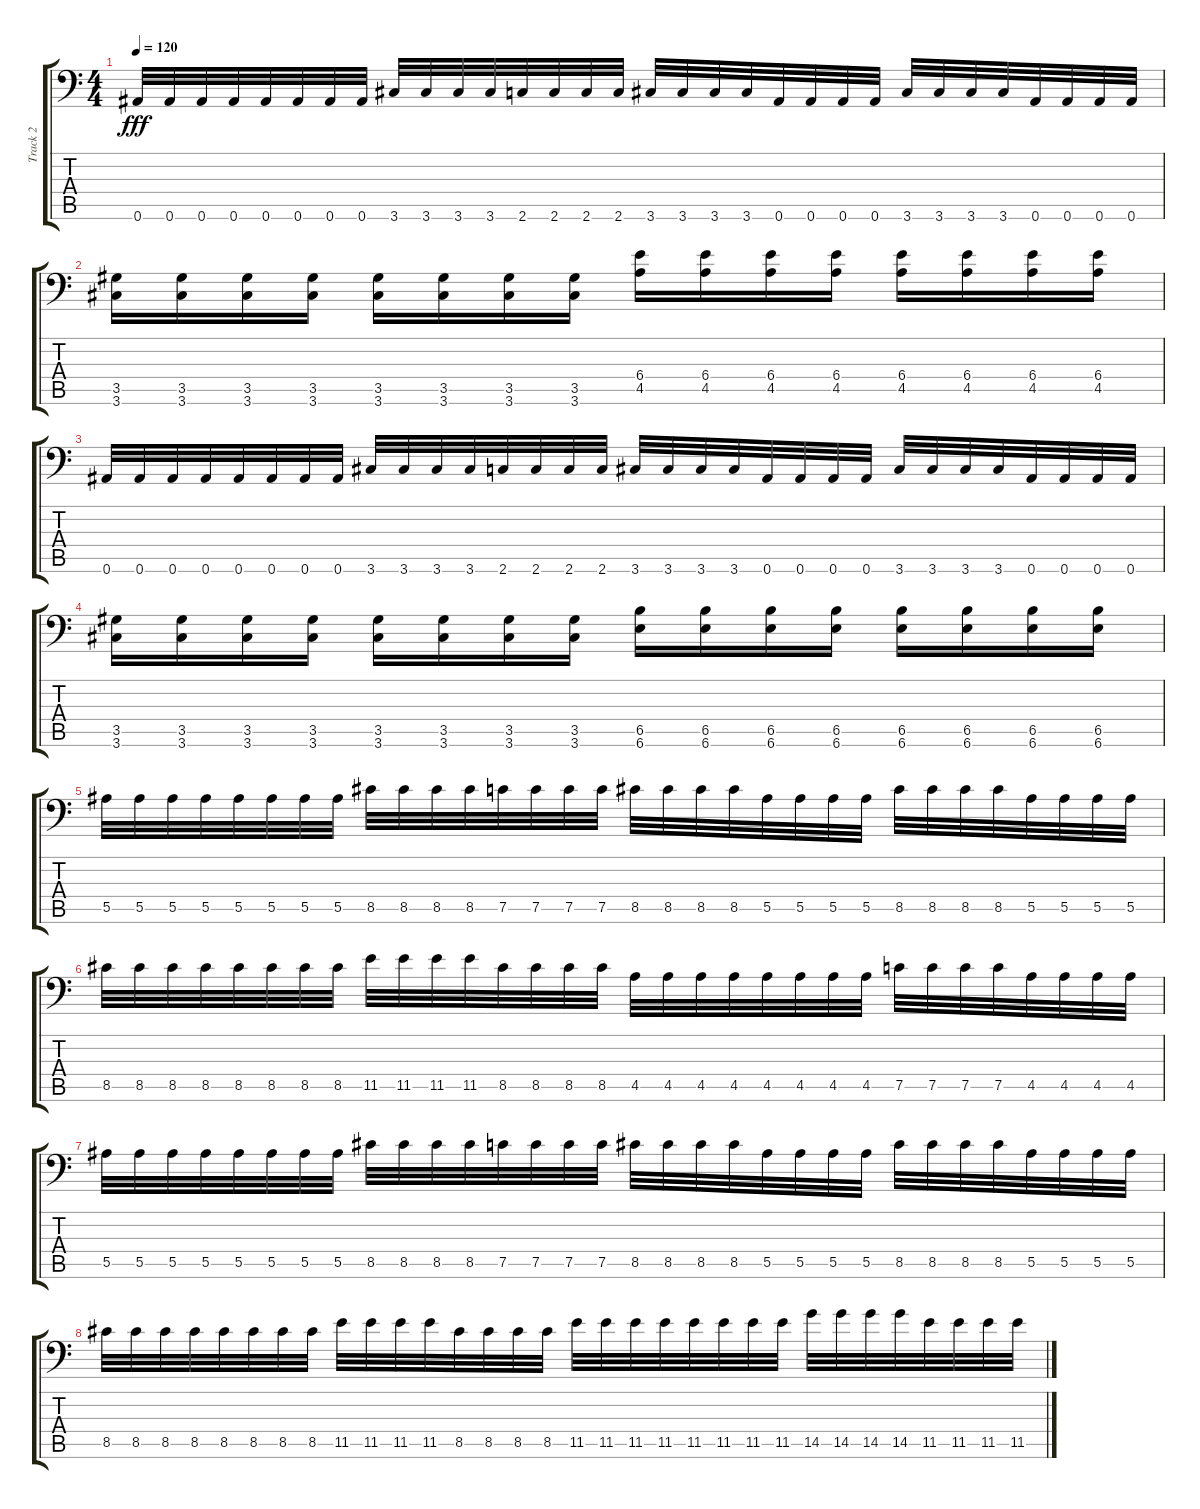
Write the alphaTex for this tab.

\track ("Track 2" "Track 2") {instrument distortionguitar}
\staff {score tabs}
\tuning (C4 G3 Eb3 Bb2 F2 Bb1) {hide}
\ts (4 4)
\tempo 120
\clef f4
\ks c
0.6.32{dy fff} 0.6.32 0.6.32 0.6.32 0.6.32 0.6.32 0.6.32 0.6.32 3.6.32 3.6.32 3.6.32 3.6.32 2.6.32 2.6.32 2.6.32 2.6.32 3.6.32 3.6.32 3.6.32 3.6.32 0.6.32 0.6.32 0.6.32 0.6.32 3.6.32 3.6.32 3.6.32 3.6.32 0.6.32 0.6.32 0.6.32 0.6.32 |
(3.5 3.6).16 (3.5 3.6).16 (3.5 3.6).16 (3.5 3.6).16 (3.5 3.6).16 (3.5 3.6).16 (3.5 3.6).16 (3.5 3.6).16 (6.4 4.5).16 (6.4 4.5).16 (6.4 4.5).16 (6.4 4.5).16 (6.4 4.5).16 (6.4 4.5).16 (6.4 4.5).16 (6.4 4.5).16 |
0.6.32 0.6.32 0.6.32 0.6.32 0.6.32 0.6.32 0.6.32 0.6.32 3.6.32 3.6.32 3.6.32 3.6.32 2.6.32 2.6.32 2.6.32 2.6.32 3.6.32 3.6.32 3.6.32 3.6.32 0.6.32 0.6.32 0.6.32 0.6.32 3.6.32 3.6.32 3.6.32 3.6.32 0.6.32 0.6.32 0.6.32 0.6.32 |
(3.5 3.6).16 (3.5 3.6).16 (3.5 3.6).16 (3.5 3.6).16 (3.5 3.6).16 (3.5 3.6).16 (3.5 3.6).16 (3.5 3.6).16 (6.5 6.6).16 (6.5 6.6).16 (6.5 6.6).16 (6.5 6.6).16 (6.5 6.6).16 (6.5 6.6).16 (6.5 6.6).16 (6.5 6.6).16 |
5.5.32 5.5.32 5.5.32 5.5.32 5.5.32 5.5.32 5.5.32 5.5.32 8.5.32 8.5.32 8.5.32 8.5.32 7.5.32 7.5.32 7.5.32 7.5.32 8.5.32 8.5.32 8.5.32 8.5.32 5.5.32 5.5.32 5.5.32 5.5.32 8.5.32 8.5.32 8.5.32 8.5.32 5.5.32 5.5.32 5.5.32 5.5.32 |
8.5.32 8.5.32 8.5.32 8.5.32 8.5.32 8.5.32 8.5.32 8.5.32 11.5.32 11.5.32 11.5.32 11.5.32 8.5.32 8.5.32 8.5.32 8.5.32 4.5.32 4.5.32 4.5.32 4.5.32 4.5.32 4.5.32 4.5.32 4.5.32 7.5.32 7.5.32 7.5.32 7.5.32 4.5.32 4.5.32 4.5.32 4.5.32 |
5.5.32 5.5.32 5.5.32 5.5.32 5.5.32 5.5.32 5.5.32 5.5.32 8.5.32 8.5.32 8.5.32 8.5.32 7.5.32 7.5.32 7.5.32 7.5.32 8.5.32 8.5.32 8.5.32 8.5.32 5.5.32 5.5.32 5.5.32 5.5.32 8.5.32 8.5.32 8.5.32 8.5.32 5.5.32 5.5.32 5.5.32 5.5.32 |
8.5.32 8.5.32 8.5.32 8.5.32 8.5.32 8.5.32 8.5.32 8.5.32 11.5.32 11.5.32 11.5.32 11.5.32 8.5.32 8.5.32 8.5.32 8.5.32 11.5.32 11.5.32 11.5.32 11.5.32 11.5.32 11.5.32 11.5.32 11.5.32 14.5.32 14.5.32 14.5.32 14.5.32 11.5.32 11.5.32 11.5.32 11.5.32
